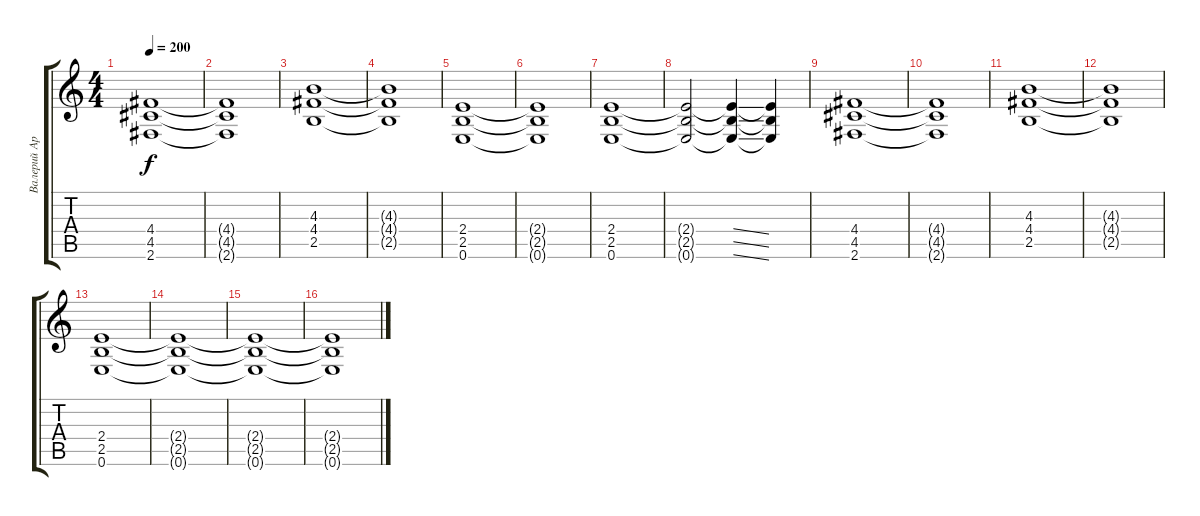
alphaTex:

\track ("Валерий Аркадин (запись)" "Валерий Ар") {instrument distortionguitar}
\staff {score tabs}
\tuning (E4 B3 G3 D3 A2 E2) {hide}
\ts (4 4)
\tempo 200
\clef g2
\ks c
(4.4 4.5 2.6).1{dy f} |
(4.4{t} 4.5{t} 2.6{t}).1 |
(4.3 4.4 2.5).1 |
(4.3{t} 4.4{t} 2.5{t}).1 |
(2.4 2.5 0.6).1 |
(2.4{t} 2.5{t} 0.6{t}).1 |
(2.4 2.5 0.6).1 |
(2.4{t} 2.5{t} 0.6{t}).2 (2.4{ss t} 2.5{ss t} 0.6{ss t}).4 (2.4{t} 2.5{t} 0.6{t}).4 |
(4.4 4.5 2.6).1 |
(4.4{t} 4.5{t} 2.6{t}).1 |
(4.3 4.4 2.5).1 |
(4.3{t} 4.4{t} 2.5{t}).1 |
(2.4 2.5 0.6).1 |
(2.4{t} 2.5{t} 0.6{t}).1 |
(2.4{t} 2.5{t} 0.6{t}).1 |
(2.4{t} 2.5{t} 0.6{t}).1
